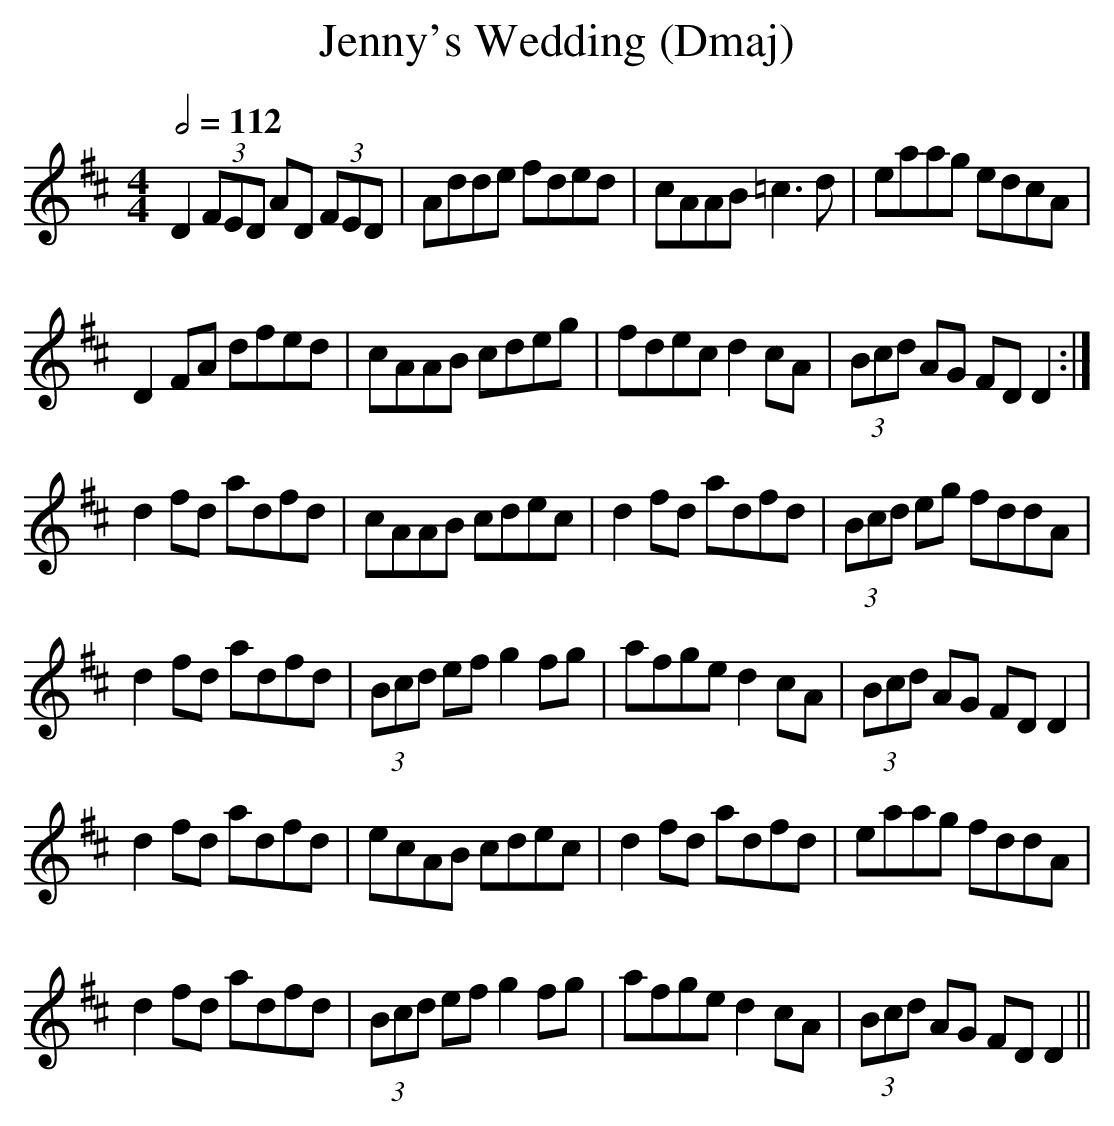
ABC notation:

X:1
T:Jenny's Wedding (Dmaj)
Q:1/2=112
M:4/4
L:1/8
K:Dmaj
D2 (3FED AD (3FED|Adde fded|cAAB =c3d|eaag edcA|
D2FA dfed|cAAB cdeg|fdec d2cA|(3Bcd AG FDD2:|
d2fd adfd|cAAB cdec|d2fd adfd|(3Bcd eg fddA|
d2fd adfd|(3Bcd ef g2fg|afge d2cA|(3Bcd AG FDD2|
d2fd adfd|ecAB cdec|d2fd adfd|eaag fddA|
d2fd adfd|(3Bcd ef g2fg|afge d2cA|(3Bcd AG FDD2||
